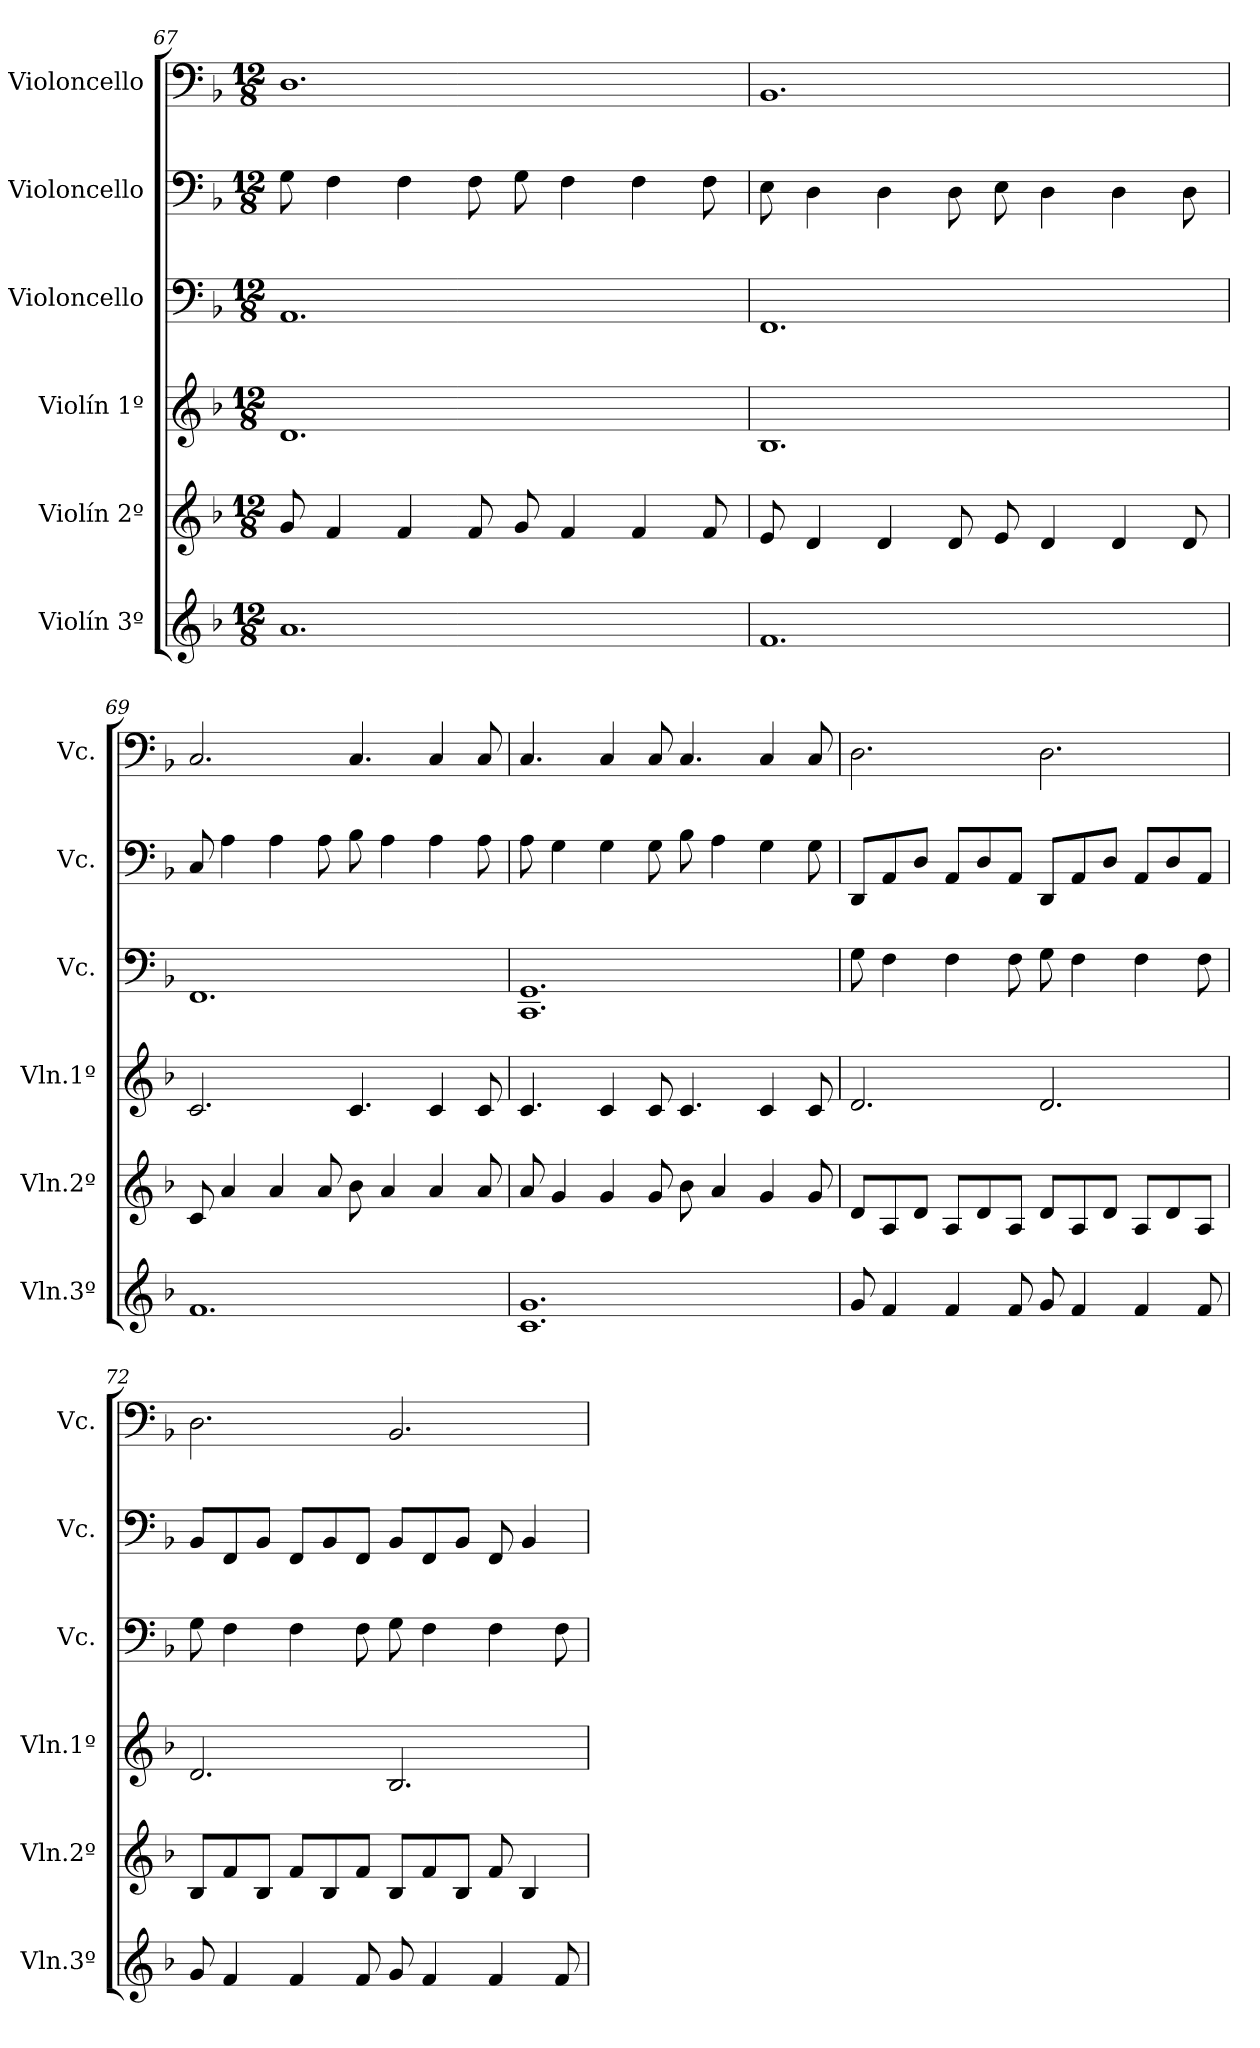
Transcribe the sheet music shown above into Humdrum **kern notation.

**kern	**kern	**kern	**kern	**kern	**kern
*part6	*part5	*part4	*part3	*part2	*part1
*staff6	*staff5	*staff4	*staff3	*staff2	*staff1
*I"Violín 3º	*I"Violín 2º	*I"Violín 1º	*I"Violoncello	*I"Violoncello	*I"Violoncello
*I'Vln.3º	*I'Vln.2º	*I'Vln.1º	*I'Vc.	*I'Vc.	*I'Vc.
!!LO:LB:g=z
*clefG2	*clefG2	*clefG2	*clefF4	*clefF4	*clefF4
*k[b-]	*k[b-]	*k[b-]	*k[b-]	*k[b-]	*k[b-]
*M12/8	*M12/8	*M12/8	*M12/8	*M12/8	*M12/8
=67	=67	=67	=67	=67	=67
1.a	8g/	1.d	1.AA	8G\	1.D
.	4f/	.	.	4F\	.
.	4f/	.	.	4F\	.
.	8f/	.	.	8F\	.
.	8g/	.	.	8G\	.
.	4f/	.	.	4F\	.
.	4f/	.	.	4F\	.
.	8f/	.	.	8F\	.
=68	=68	=68	=68	=68	=68
1.f	8e/	1.B-	1.FF	8E\	1.BB-
.	4d/	.	.	4D\	.
.	4d/	.	.	4D\	.
.	8d/	.	.	8D\	.
.	8e/	.	.	8E\	.
.	4d/	.	.	4D\	.
.	4d/	.	.	4D\	.
.	8d/	.	.	8D\	.
=69	=69	=69	=69	=69	=69
1.f	8c/	2.c/	1.FF	8C/	2.C/
.	4a/	.	.	4A\	.
.	4a/	.	.	4A\	.
.	8a/	.	.	8A\	.
.	8b-\	4.c/	.	8B-\	4.C/
.	4a/	.	.	4A\	.
.	4a/	4c/	.	4A\	4C/
.	8a/	8c/	.	8A\	8C/
=70	=70	=70	=70	=70	=70
1.c 1.g	8a/	4.c/	1.CC 1.GG	8A\	4.C/
.	4g/	.	.	4G\	.
.	4g/	4c/	.	4G\	4C/
.	8g/	8c/	.	8G\	8C/
.	8b-\	4.c/	.	8B-\	4.C/
.	4a/	.	.	4A\	.
.	4g/	4c/	.	4G\	4C/
.	8g/	8c/	.	8G\	8C/
!!LO:LB:g=z
=71	=71	=71	=71	=71	=71
8g/	8d/L	2.d/	8G\	8DD/L	2.D\
4f/	8A/	.	4F\	8AA/	.
.	8d/J	.	.	8D/J	.
4f/	8A/L	.	4F\	8AA/L	.
.	8d/	.	.	8D/	.
8f/	8A/J	.	8F\	8AA/J	.
8g/	8d/L	2.d/	8G\	8DD/L	2.D\
4f/	8A/	.	4F\	8AA/	.
.	8d/J	.	.	8D/J	.
4f/	8A/L	.	4F\	8AA/L	.
.	8d/	.	.	8D/	.
8f/	8A/J	.	8F\	8AA/J	.
=72	=72	=72	=72	=72	=72
8g/	8B-/L	2.d/	8G\	8BB-/L	2.D\
4f/	8f/	.	4F\	8FF/	.
.	8B-/J	.	.	8BB-/J	.
4f/	8f/L	.	4F\	8FF/L	.
.	8B-/	.	.	8BB-/	.
8f/	8f/J	.	8F\	8FF/J	.
8g/	8B-/L	2.B-/	8G\	8BB-/L	2.BB-/
4f/	8f/	.	4F\	8FF/	.
.	8B-/J	.	.	8BB-/J	.
4f/	8f/	.	4F\	8FF/	.
.	4B-/	.	.	4BB-/	.
8f/	.	.	8F\	.	.
=	=	=	=	=	=
*-	*-	*-	*-	*-	*-
